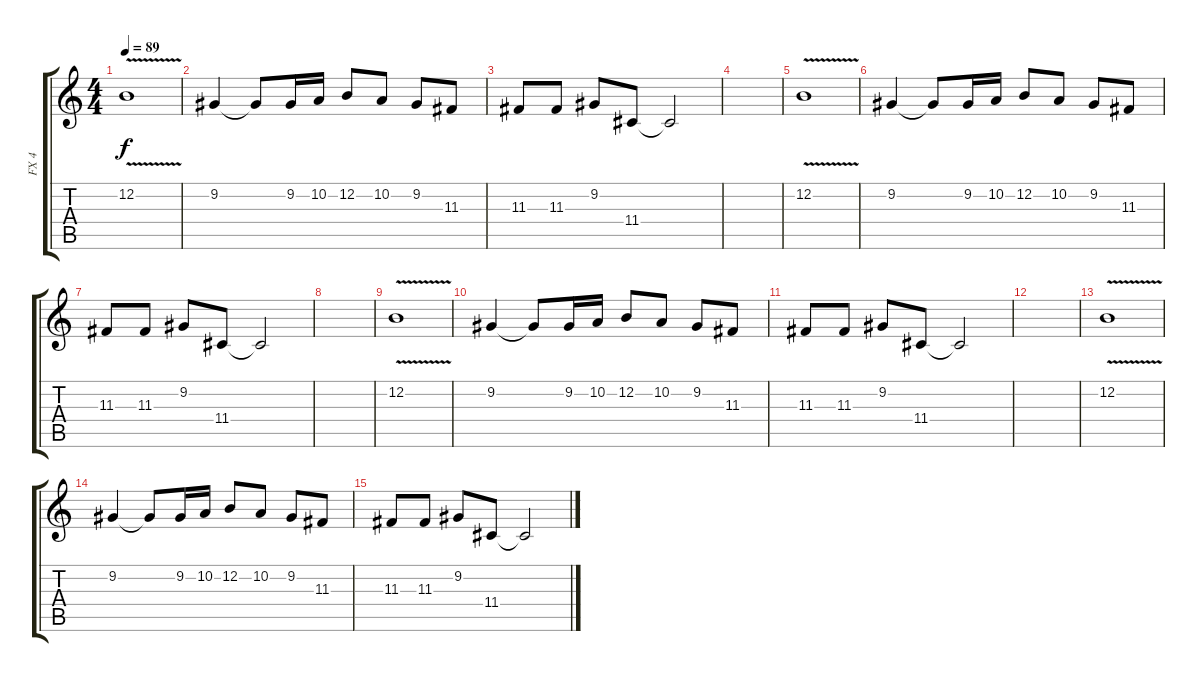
\track ("FX 4" "FX 4") {instrument fx4atmosphere}
\staff {score tabs}
\tuning (E4 B3 G3 D3 A2 E2) {hide}
\ts (4 4)
\tempo 89
\clef g2
\ks c
12.2{v}.1{dy f} |
9.2.4 9.2{t}.8 9.2.16 10.2.16 12.2.8 10.2.8 9.2.8 11.3.8 |
11.3.8 11.3.8 9.2.8 11.4.8 11.4{t}.2 |
|
12.2{v}.1 |
9.2.4 9.2{t}.8 9.2.16 10.2.16 12.2.8 10.2.8 9.2.8 11.3.8 |
11.3.8 11.3.8 9.2.8 11.4.8 11.4{t}.2 |
|
12.2{v}.1 |
9.2.4 9.2{t}.8 9.2.16 10.2.16 12.2.8 10.2.8 9.2.8 11.3.8 |
11.3.8 11.3.8 9.2.8 11.4.8 11.4{t}.2 |
|
12.2{v}.1 |
9.2.4 9.2{t}.8 9.2.16 10.2.16 12.2.8 10.2.8 9.2.8 11.3.8 |
11.3.8 11.3.8 9.2.8 11.4.8 11.4{t}.2
